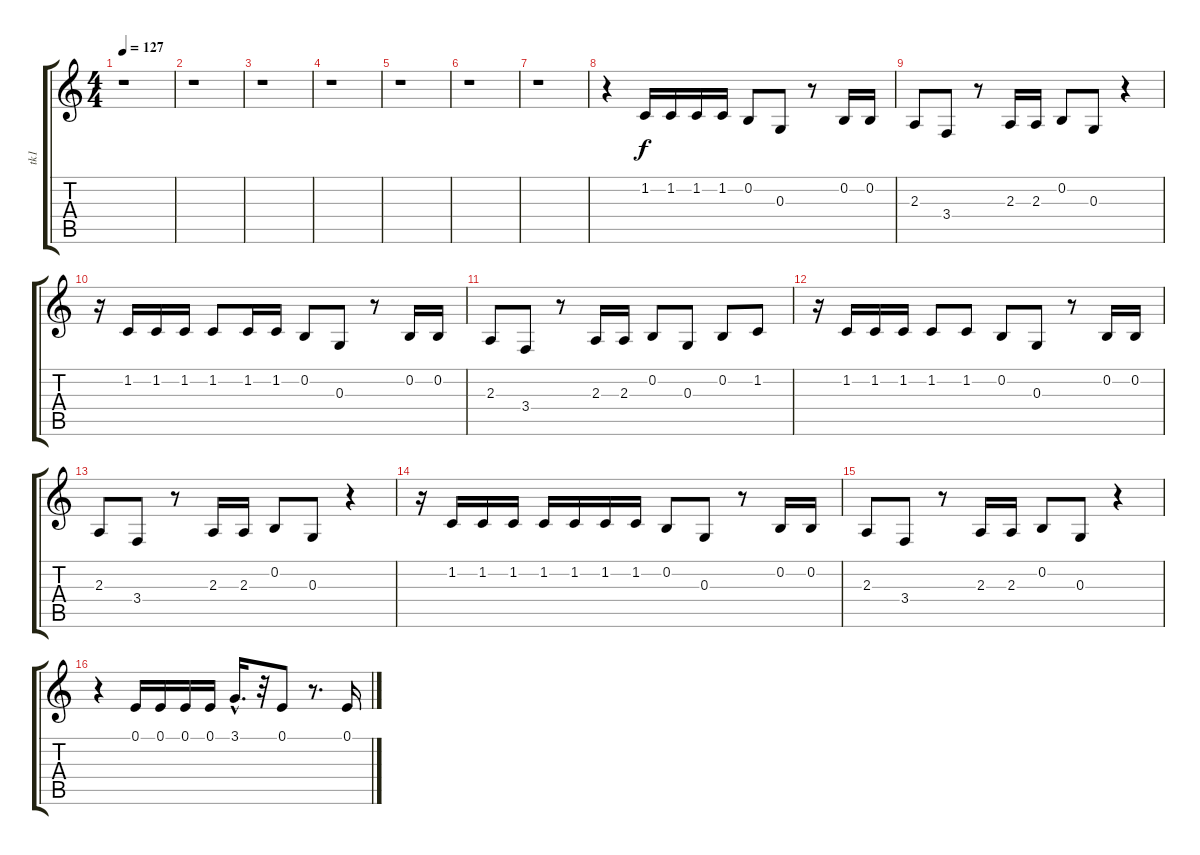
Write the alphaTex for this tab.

\track ("tk1" "tk1") {instrument altosax}
\staff {score tabs}
\tuning (E4 B3 G3 D3 A2 E2) {hide}
\ts (4 4)
\tempo 127
\clef g2
\ks c
r.1{dy f} |
r.1 |
r.1 |
r.1 |
r.1 |
r.1 |
r.1 |
r.4 1.2.16 1.2.16 1.2.16 1.2.16 0.2.8 0.3.8 r.8 0.2.16 0.2.16 |
2.3.8 3.4.8 r.8 2.3.16 2.3.16 0.2.8 0.3.8 r.4 |
r.16 1.2.16 1.2.16 1.2.16 1.2.8 1.2.16 1.2.16 0.2.8 0.3.8 r.8 0.2.16 0.2.16 |
2.3.8 3.4.8 r.8 2.3.16 2.3.16 0.2.8 0.3.8 0.2.8 1.2.8 |
r.16 1.2.16 1.2.16 1.2.16 1.2.8 1.2.8 0.2.8 0.3.8 r.8 0.2.16 0.2.16 |
2.3.8 3.4.8 r.8 2.3.16 2.3.16 0.2.8 0.3.8 r.4 |
r.16 1.2.16 1.2.16 1.2.16 1.2.16 1.2.16 1.2.16 1.2.16 0.2.8 0.3.8 r.8 0.2.16 0.2.16 |
2.3.8 3.4.8 r.8 2.3.16 2.3.16 0.2.8 0.3.8 r.4 |
r.4 0.1.16 0.1.16 0.1.16 0.1.16 3.1{hac}.16{d} r.32 0.1.8 r.8{d} 0.1.16
